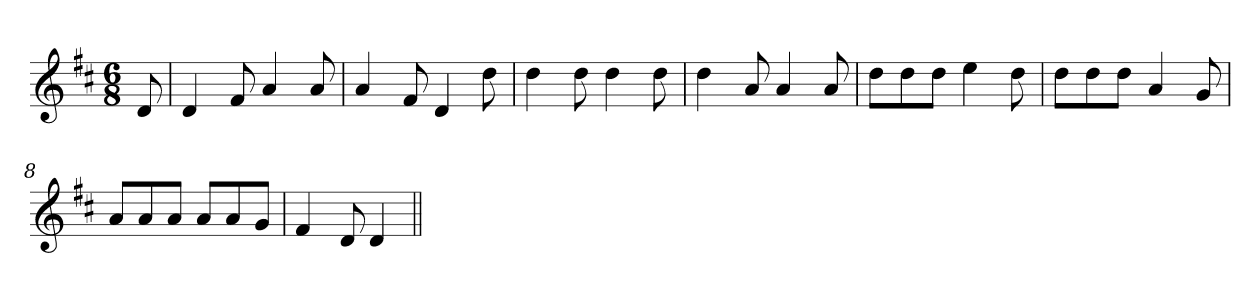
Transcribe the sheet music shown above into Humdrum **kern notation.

**kern
*part1
*staff1
*clefG2
*k[f#c#]
*D:
*M6/8
=1
8d/
=2
4d/
8f#/
4a/
8a/
=3
4a/
8f#/
4d/
8dd\
=4
4dd\
8dd\
4dd\
8dd\
=5
4dd\
8a/
4a/
8a/
=6
8dd\L
8dd\
8dd\J
4ee\
8dd\
=7
8dd\L
8dd\
8dd\J
4a/
8g/
=8
8a/L
8a/
8a/J
8a/L
8a/
8g/J
=9
4f#/
8d/
4d/
=||
*-
